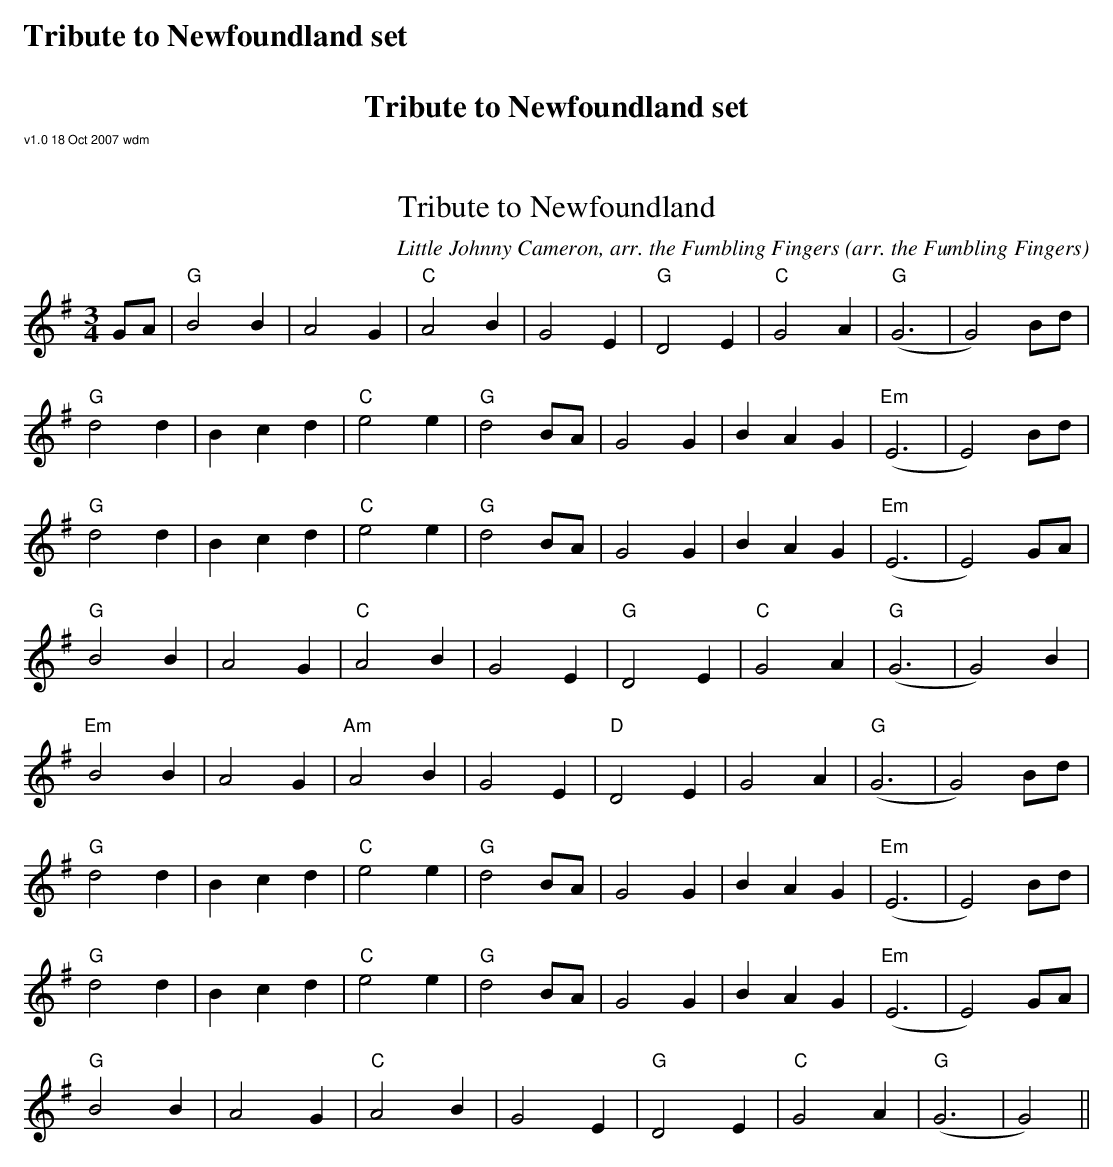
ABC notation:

X:1
T: Tribute to Newfoundland
C: Little Johnny Cameron, arr. the Fumbling Fingers
O: arr. the Fumbling Fingers
M: 3/4
L: 1/4
K: Gmaj
G/A/|\
"G"B2B|A2G|"C"A2B|G2E|"G"D2E|"C"G2A|("G"G3|G2)B/d/|
"G"d2d|Bcd|"C"e2e|"G"d2B/A/|G2G|BAG|("Em"E3|E2)B/d/|
"G"d2d|Bcd|"C"e2e|"G"d2B/A/|G2G|BAG|("Em"E3|E2)G/A/|
"G"B2B|A2G|"C"A2B|G2E|"G"D2E|"C"G2A|("G"G3|G2)B|
"Em"B2B|A2G|"Am"A2B|G2E|"D"D2E|G2A|("G"G3|G2)B/d/|
"G"d2d|Bcd|"C"e2e|"G"d2B/A/|G2G|BAG|("Em"E3|E2)B/d/|
"G"d2d|Bcd|"C"e2e|"G"d2B/A/|G2G|BAG|("Em"E3|E2)G/A/|
"G"B2B|A2G|"C"A2B|G2E|"G"D2E|"C"G2A|("G"G3|G2)||
